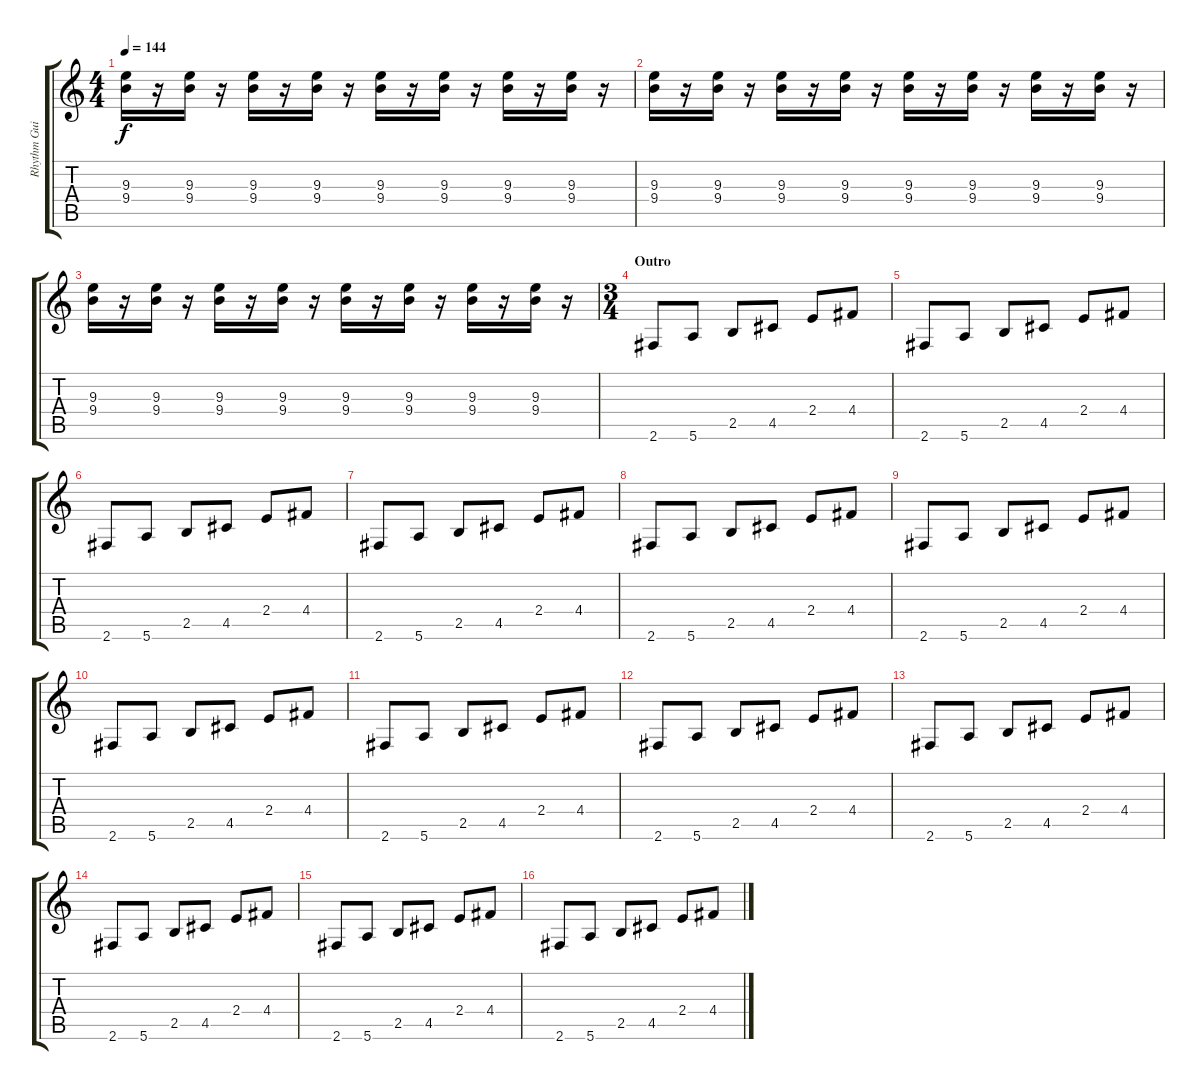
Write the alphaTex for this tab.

\track ("Rhythm Guitar 2" "Rhythm Gui") {instrument overdrivenguitar}
\staff {score tabs}
\tuning (E4 B3 G3 D3 A2 E2) {hide}
\ts (4 4)
\tempo 144
\clef g2
\ks c
(9.3 9.4).16{dy f} r.16 (9.3 9.4).16 r.16 (9.3 9.4).16 r.16 (9.3 9.4).16 r.16 (9.3 9.4).16 r.16 (9.3 9.4).16 r.16 (9.3 9.4).16 r.16 (9.3 9.4).16 r.16 |
(9.3 9.4).16 r.16 (9.3 9.4).16 r.16 (9.3 9.4).16 r.16 (9.3 9.4).16 r.16 (9.3 9.4).16 r.16 (9.3 9.4).16 r.16 (9.3 9.4).16 r.16 (9.3 9.4).16 r.16 |
(9.3 9.4).16 r.16 (9.3 9.4).16 r.16 (9.3 9.4).16 r.16 (9.3 9.4).16 r.16 (9.3 9.4).16 r.16 (9.3 9.4).16 r.16 (9.3 9.4).16 r.16 (9.3 9.4).16 r.16 |
\ts (3 4)
\section ("" "Outro")
2.6.8 5.6.8 2.5.8 4.5.8 2.4.8 4.4.8 |
2.6.8 5.6.8 2.5.8 4.5.8 2.4.8 4.4.8 |
2.6.8 5.6.8 2.5.8 4.5.8 2.4.8 4.4.8 |
2.6.8 5.6.8 2.5.8 4.5.8 2.4.8 4.4.8 |
2.6.8 5.6.8 2.5.8 4.5.8 2.4.8 4.4.8 |
2.6.8 5.6.8 2.5.8 4.5.8 2.4.8 4.4.8 |
2.6.8 5.6.8 2.5.8 4.5.8 2.4.8 4.4.8 |
2.6.8 5.6.8 2.5.8 4.5.8 2.4.8 4.4.8 |
2.6.8 5.6.8 2.5.8 4.5.8 2.4.8 4.4.8 |
2.6.8 5.6.8 2.5.8 4.5.8 2.4.8 4.4.8 |
2.6.8 5.6.8 2.5.8 4.5.8 2.4.8 4.4.8 |
2.6.8 5.6.8 2.5.8 4.5.8 2.4.8 4.4.8 |
2.6.8 5.6.8 2.5.8 4.5.8 2.4.8 4.4.8
